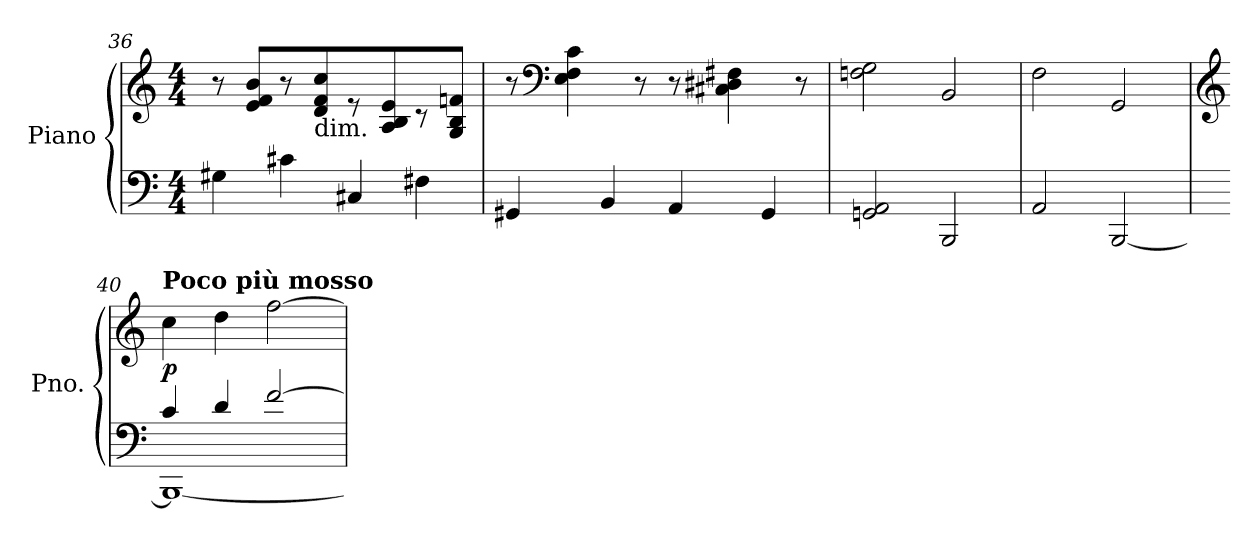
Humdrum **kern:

**kern	**kern	**dynam
*part1	*part1	*part1
*staff2	*staff1	*staff1/2
*I"Piano	*	*
*I'Pno.	*	*
*clefF4	*clefG2	*
*k[]	*k[]	*
*M4/4	*M4/4	*
=36	=36	=36
4G#X\	8r	.
.	8e/ 8f/ 8b/L	.
4c#X\	8r	.
!	!LO:TX:b:t=dim.	!
.	8d/ 8f/ 8cc/	.
4C#X/	8r	.
.	8A/ 8B/ 8e/	.
4F#X\	8r	.
.	8G/ 8B/ 8fn/J	.
=37	=37	=37
4GG#X/	8r	.
*	*clefF4	*
.	4E\ 4F\ 4c\	.
4BB/	.	.
.	8r	.
4AA/	8r	.
.	4C#X\ 4D#X\ 4F#X\	.
4GG#/	.	.
.	8r	.
=38	=38	=38
2GGn/ 2AA/	2Fn\ 2G\	.
2BBB/	2BB/	.
=39	=39	=39
2AA/	2F\	.
[2BBB/	2GG/	.
=40	=40	=40
*	*clefG2	*
*^	*	*
!	!	!LO:TX:a:B:t=Poco più mosso	!
!	!	!	!LO:DY:b
4c/	1BBB_	4cc\	p
4d/	.	4dd\	.
[2f/	.	[2ff\	.
*v	*v	*	*
=	=	=
*-	*-	*-
